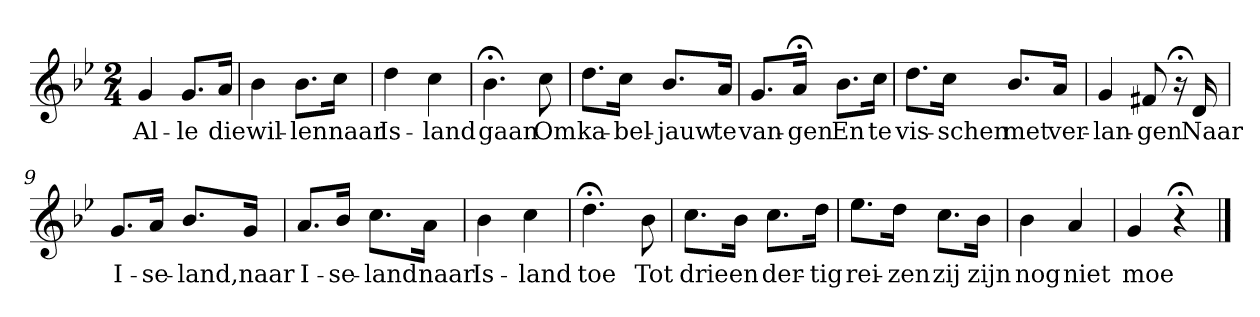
**kern	**text
*part1	*part1
*staff1	*staff1
*k[b-e-]	*
*g:	*
*M2/4	*
*MM120	*
=1	=1
4g	Al-
8.gL	-le
16aJk	die
=2	=2
4b-	wil-
8.b-L	-len
16ccJk	naar
=3	=3
4dd	Is-
4cc	-land
=4	=4
4.b-;<	gaan
8cc	Om
=5	=5
8.ddL	ka-
16ccJk	-bel-
8.b-L	-jauw
16aJk	te
=6	=6
8.gL	van-
16a;<Jk	-gen
8.b-L	En
16ccJk	te
=7	=7
8.ddL	vis-
16ccJk	-schen
8.b-L	met
16aJk	ver-
=8	=8
4g	-lan-
8f#X	-gen
16r;<	.
16d	Naar
=9	=9
8.gL	I-
16aJk	-se-
8.b-L	-land,
16gJk	naar
=10	=10
8.aL	I-
16b-Jk	-se-
8.ccL	-land
16aJk	naar
=11	=11
4b-	Is-
4cc	-land
=12	=12
4.dd;<	toe
8b-	Tot
=13	=13
8.ccL	drie
16b-Jk	en
8.ccL	der-
16ddJk	-tig
=14	=14
8.ee-L	rei-
16ddJk	-zen
8.ccL	zij
16b-Jk	zijn
=15	=15
4b-	nog
4a	niet
=16	=16
4g	moe
4r;<	.
==	==
*-	*-
